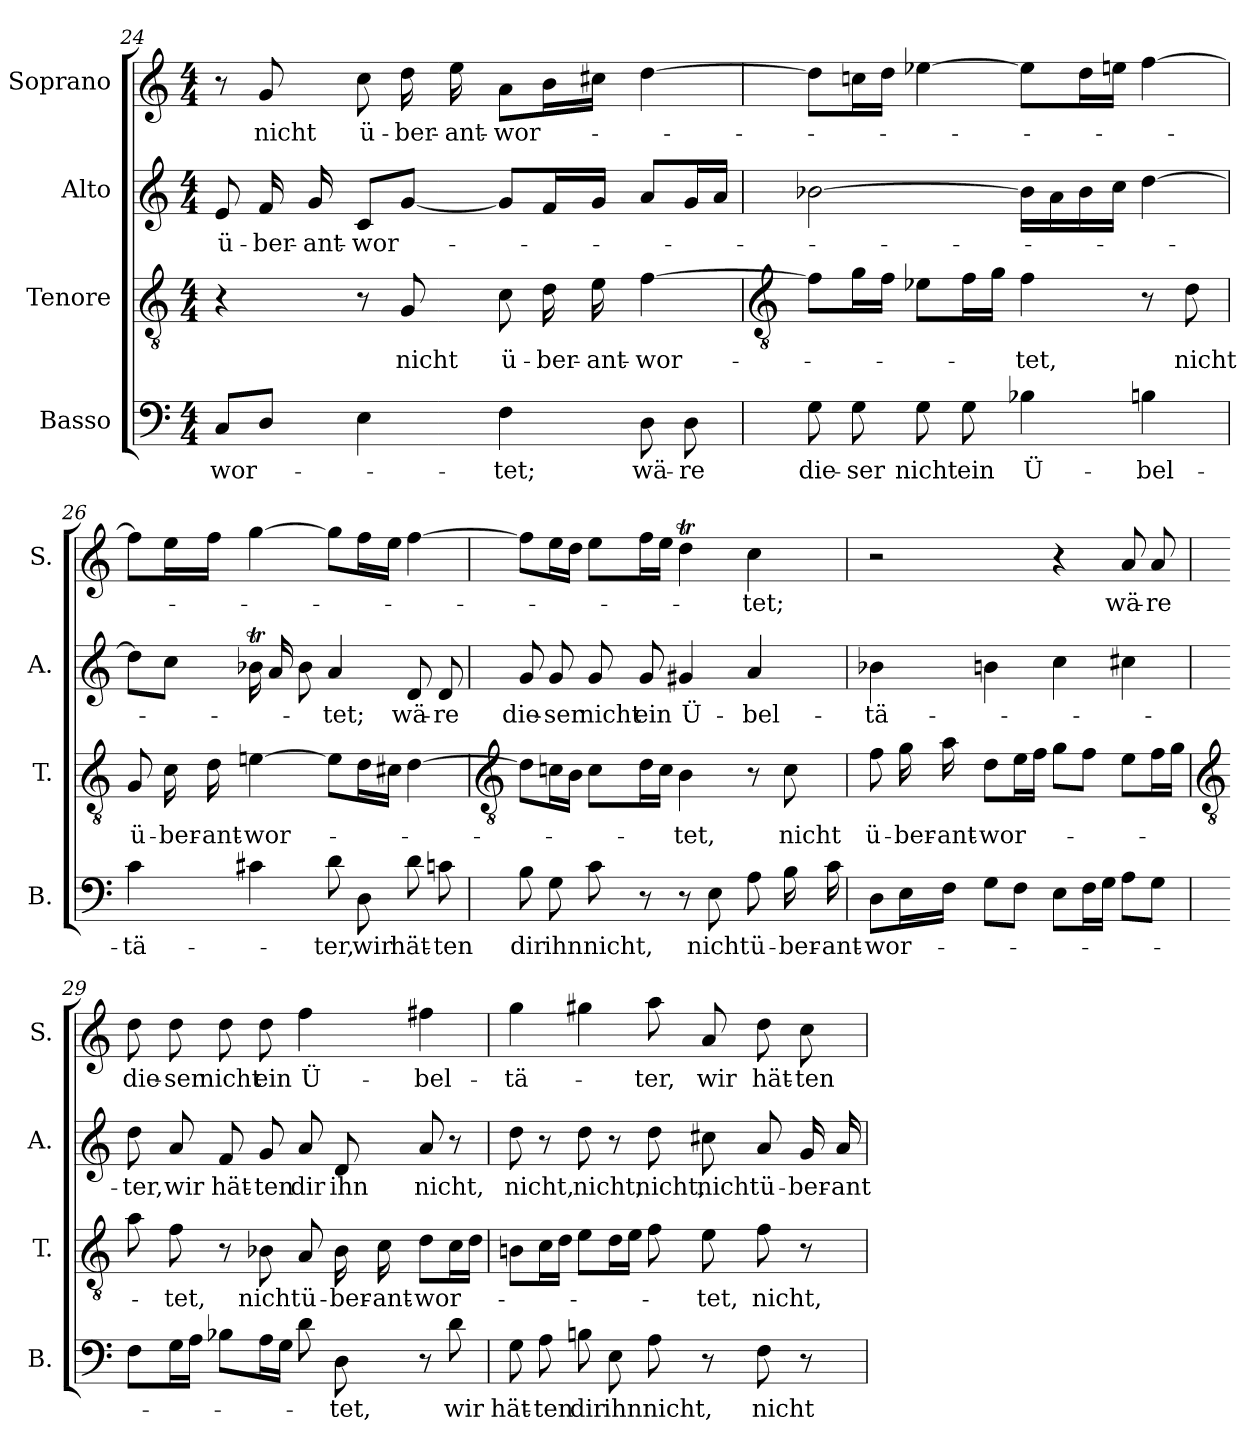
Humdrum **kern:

**kern	**text	**kern	**text	**kern	**text	**kern	**text
*part4	*part4	*part3	*part3	*part2	*part2	*part1	*part1
*staff4	*staff4	*staff3	*staff3	*staff2	*staff2	*staff1	*staff1
*I"Basso	*	*I"Tenore	*	*I"Alto	*	*I"Soprano	*
*I'B.	*	*I'T.	*	*I'A.	*	*I'S.	*
*clefF4	*	*clefGv2	*	*clefG2	*	*clefG2	*
*k[]	*	*k[]	*	*k[]	*	*k[]	*
*C:	*	*C:	*	*C:	*	*C:	*
*M4/4	*	*M4/4	*	*M4/4	*	*M4/4	*
=24	=24	=24	=24	=24	=24	=24	=24
!	!LO:LY:b	!	!	!	!LO:LY:b	!	!
8CL	-wor-	4r	.	8e	ü-	8r	.
!	!	!	!	!	!LO:LY:b	!	!LO:LY:b
8DJ	.	.	.	16f	-ber-	8g	nicht
!	!	!	!	!	!LO:LY:b	!	!
.	.	.	.	16g	-ant-	.	.
!	!	!	!	!	!LO:LY:b	!	!LO:LY:b
4E	.	8r	.	8cL	-wor-	8cc	ü-
!	!	!	!LO:LY:b	!	!	!	!LO:LY:b
.	.	8G	nicht	[8gJ	.	16dd	-ber-
!	!	!	!	!	!	!	!LO:LY:b
.	.	.	.	.	.	16ee	-ant-
!	!LO:LY:b	!	!LO:LY:b	!	!	!	!LO:LY:b
4F	-tet;	8c	ü-	8gL]	.	8aL	-wor-
!	!	!	!LO:LY:b	!	!	!	!
.	.	16d	-ber-	16fL	.	16bL	.
!	!	!	!LO:LY:b	!	!	!	!
.	.	16e	-ant-	16gJJ	.	16cc#XJJ	.
!	!LO:LY:b	!	!LO:LY:b	!	!	!	!
8D	wä-	[4f	-wor-	8aL	.	[4dd	.
!	!LO:LY:b	!	!	!	!	!	!
8D	-re	.	.	16gL	.	.	.
.	.	.	.	16aJJ	.	.	.
!!LO:LB:g=z
=25	=25	=25	=25	=25	=25	=25	=25
*	*	*clefGv2	*	*	*	*	*
!	!LO:LY:b	!	!	!	!	!	!
8G	die-	8fL]	.	[2b-X	.	8ddL]	.
!	!LO:LY:b	!	!	!	!	!	!
8G	-ser	16gL	.	.	.	16ccnL	.
.	.	16fJJ	.	.	.	16ddJJ	.
!	!LO:LY:b	!	!	!	!	!	!
8G	nicht	8e-XL	.	.	.	[4ee-X	.
!	!LO:LY:b	!	!	!	!	!	!
8G	ein	16fL	.	.	.	.	.
.	.	16gJJ	.	.	.	.	.
!	!LO:LY:b	!	!LO:LY:b	!	!	!	!
4B-X	Ü-	4f	-tet,	16b-LL]	.	8ee-L]	.
.	.	.	.	16a	.	.	.
.	.	.	.	16b-	.	16ddL	.
.	.	.	.	16ccJJ	.	16eenJJ	.
!	!LO:LY:b	!	!	!	!	!	!
4Bn	-bel-	8r	.	[4dd	.	[4ff	.
!	!	!	!LO:LY:b	!	!	!	!
.	.	8d	nicht	.	.	.	.
=26	=26	=26	=26	=26	=26	=26	=26
!	!LO:LY:b	!	!LO:LY:b	!	!	!	!
4c	-tä-	8G	ü-	8ddL]	.	8ffL]	.
!	!	!	!LO:LY:b	!	!	!	!
.	.	16c	-ber-	8ccJ	.	16eeL	.
!	!	!	!LO:LY:b	!	!	!	!
.	.	16d	-ant-	.	.	16ffJJ	.
!	!	!	!LO:LY:b	!	!	!	!
4c#X	.	[4en	-wor-	16b-XTLL	.	[4gg	.
.	.	.	.	16a	.	.	.
.	.	.	.	8b-J	.	.	.
!	!LO:LY:b	!	!	!	!LO:LY:b	!	!
8d	-ter,	8eL]	.	4a	-tet;	8ggL]	.
!	!LO:LY:b	!	!	!	!	!	!
8D	wir	16dL	.	.	.	16ffL	.
.	.	16c#XJJ	.	.	.	16eeJJ	.
!	!LO:LY:b	!	!	!	!LO:LY:b	!	!
8d	hät-	[4d	.	8d	wä-	[4ff	.
!	!LO:LY:b	!	!	!	!LO:LY:b	!	!
8cn	-ten	.	.	8d	-re	.	.
!!LO:LB:g=z
=27	=27	=27	=27	=27	=27	=27	=27
*	*	*clefGv2	*	*	*	*	*
!	!LO:LY:b	!	!	!	!LO:LY:b	!	!
8B	dir	8dL]	.	8g	die-	8ffL]	.
!	!LO:LY:b	!	!	!	!LO:LY:b	!	!
8G	ihn	16cnL	.	8g	-ser	16eeL	.
.	.	16BJJ	.	.	.	16ddJJ	.
!	!LO:LY:b	!	!	!	!LO:LY:b	!	!
8c	nicht,	8cL	.	8g	nicht	8eeL	.
!	!	!	!	!	!LO:LY:b	!	!
8r	.	16dL	.	8g	ein	16ffL	.
.	.	16cJJ	.	.	.	16eeJJ	.
!	!	!	!LO:LY:b	!	!LO:LY:b	!	!
8r	.	4B	-tet,	4g#X	Ü-	4ddT	.
!	!LO:LY:b	!	!	!	!	!	!
8E	nicht	.	.	.	.	.	.
!	!LO:LY:b	!	!	!	!LO:LY:b	!	!LO:LY:b
8A	ü-	8r	.	4a	-bel-	4cc	-tet;
!	!LO:LY:b	!	!LO:LY:b	!	!	!	!
16B	-ber-	8c	nicht	.	.	.	.
!	!LO:LY:b	!	!	!	!	!	!
16c	-ant-	.	.	.	.	.	.
=28	=28	=28	=28	=28	=28	=28	=28
!	!LO:LY:b	!	!LO:LY:b	!	!LO:LY:b	!	!
8DL	-wor-	8f	ü-	4b-X	-tä-	2r	.
!	!	!	!LO:LY:b	!	!	!	!
16EL	.	16g	-ber-	.	.	.	.
!	!	!	!LO:LY:b	!	!	!	!
16FJJ	.	16a	-ant-	.	.	.	.
!	!	!	!LO:LY:b	!	!	!	!
8GL	.	8dL	-wor-	4bn	.	.	.
8FJ	.	16eL	.	.	.	.	.
.	.	16fJJ	.	.	.	.	.
8EL	.	8gL	.	4cc	.	4r	.
16FL	.	8fJ	.	.	.	.	.
16GJJ	.	.	.	.	.	.	.
!	!	!	!	!	!	!	!LO:LY:b
8AL	.	8eL	.	4cc#X	.	8a	wä-
!	!	!	!	!	!	!	!LO:LY:b
8GJ	.	16fL	.	.	.	8a	-re
.	.	16gJJ	.	.	.	.	.
!!LO:LB:g=z
=29	=29	=29	=29	=29	=29	=29	=29
*	*	*clefGv2	*	*	*	*	*
!	!	!	!	!	!LO:LY:b	!	!LO:LY:b
8FL	.	8a	.	8dd	-ter,	8dd	die-
!	!	!	!LO:LY:b	!	!LO:LY:b	!	!LO:LY:b
16GL	.	8f	-tet,	8a	wir	8dd	-ser
16AJJ	.	.	.	.	.	.	.
!	!	!	!	!	!LO:LY:b	!	!LO:LY:b
8B-XL	.	8r	.	8f	hät-	8dd	nicht
!	!	!	!LO:LY:b	!	!LO:LY:b	!	!LO:LY:b
16AL	.	8B-X	nicht	8g	-ten	8dd	ein
16GJJ	.	.	.	.	.	.	.
!	!	!	!LO:LY:b	!	!LO:LY:b	!	!LO:LY:b
8d	.	8A	ü-	8a	dir	4ff	Ü-
!	!LO:LY:b	!	!LO:LY:b	!	!LO:LY:b	!	!
8D	-tet,	16B-	-ber-	8d	ihn	.	.
!	!	!	!LO:LY:b	!	!	!	!
.	.	16c	-ant-	.	.	.	.
!	!	!	!LO:LY:b	!	!LO:LY:b	!	!LO:LY:b
8r	.	8dL	-wor-	8a	nicht,	4ff#X	-bel-
!	!LO:LY:b	!	!	!	!	!	!
8d	wir	16cL	.	8r	.	.	.
.	.	16dJJ	.	.	.	.	.
=30	=30	=30	=30	=30	=30	=30	=30
!	!LO:LY:b	!	!	!	!LO:LY:b	!	!LO:LY:b
8G	hät-	8BnL	.	8dd	nicht,	4gg	-tä-
!	!LO:LY:b	!	!	!	!	!	!
8A	-ten	16cL	.	8r	.	.	.
.	.	16dJJ	.	.	.	.	.
!	!LO:LY:b	!	!	!	!LO:LY:b	!	!
8Bn	dir	8eL	.	8dd	nicht,	4gg#X	.
!	!LO:LY:b	!	!	!	!	!	!
8E	ihn	16dL	.	8r	.	.	.
.	.	16eJJ	.	.	.	.	.
!	!LO:LY:b	!	!	!	!LO:LY:b	!	!LO:LY:b
8A	nicht,	8f	.	8dd	nicht,	8aa	-ter,
!	!	!	!LO:LY:b	!	!LO:LY:b	!	!LO:LY:b
8r	.	8e	-tet,	8cc#X	nicht	8a	wir
!	!LO:LY:b	!	!LO:LY:b	!	!LO:LY:b	!	!LO:LY:b
8F	nicht	8f	nicht,	8a	ü-	8dd	hät-
!	!	!	!	!	!LO:LY:b	!	!LO:LY:b
8r	.	8r	.	16g	-ber-	8cc	-ten
!	!	!	!	!	!LO:LY:b	!	!
.	.	.	.	16a	-ant-	.	.
=	=	=	=	=	=	=	=
*-	*-	*-	*-	*-	*-	*-	*-
